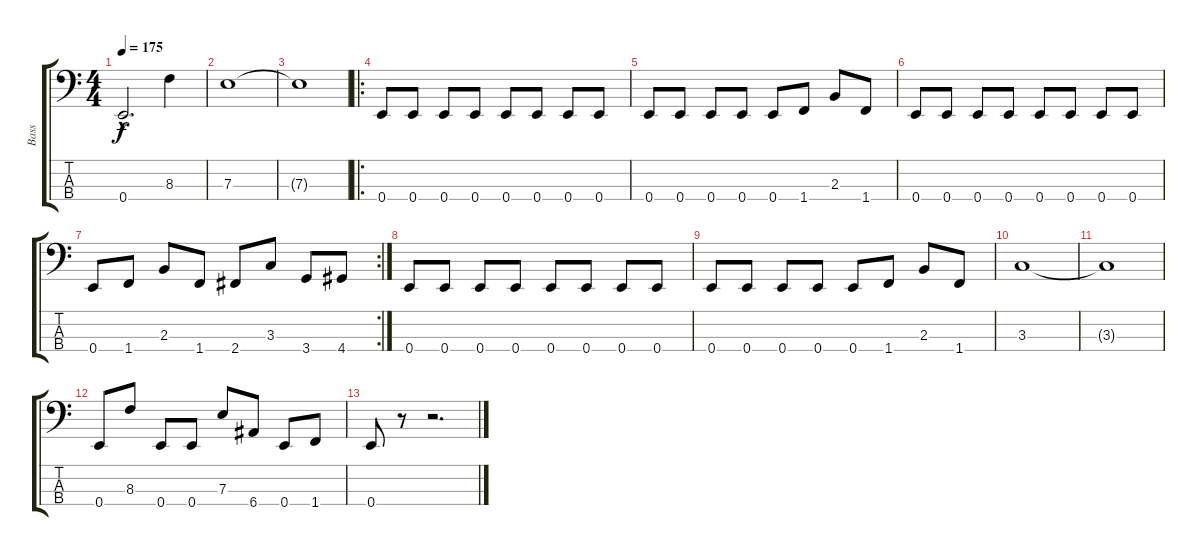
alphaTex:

\track ("Bass" "Bass") {instrument electricbasspick}
\staff {score tabs}
\tuning (G2 D2 A1 E1) {hide}
\ts (4 4)
\tempo 175
\clef f4
\ks c
0.4{hac t}.2{d dy f} 8.3.4 |
7.3.1 |
7.3{t}.1 |
\ro
0.4.8 0.4.8 0.4.8 0.4.8 0.4.8 0.4.8 0.4.8 0.4.8 |
0.4.8 0.4.8 0.4.8 0.4.8 0.4.8 1.4.8 2.3.8 1.4.8 |
0.4.8 0.4.8 0.4.8 0.4.8 0.4.8 0.4.8 0.4.8 0.4.8 |
\rc 2
0.4.8 1.4.8 2.3.8 1.4.8 2.4.8 3.3.8 3.4.8 4.4.8 |
0.4.8 0.4.8 0.4.8 0.4.8 0.4.8 0.4.8 0.4.8 0.4.8 |
0.4.8 0.4.8 0.4.8 0.4.8 0.4.8 1.4.8 2.3.8 1.4.8 |
3.3.1 |
3.3{t}.1 |
0.4.8 8.3.8 0.4.8 0.4.8 7.3.8 6.4.8 0.4.8 1.4.8 |
0.4.8 r.8 r.2{d}
